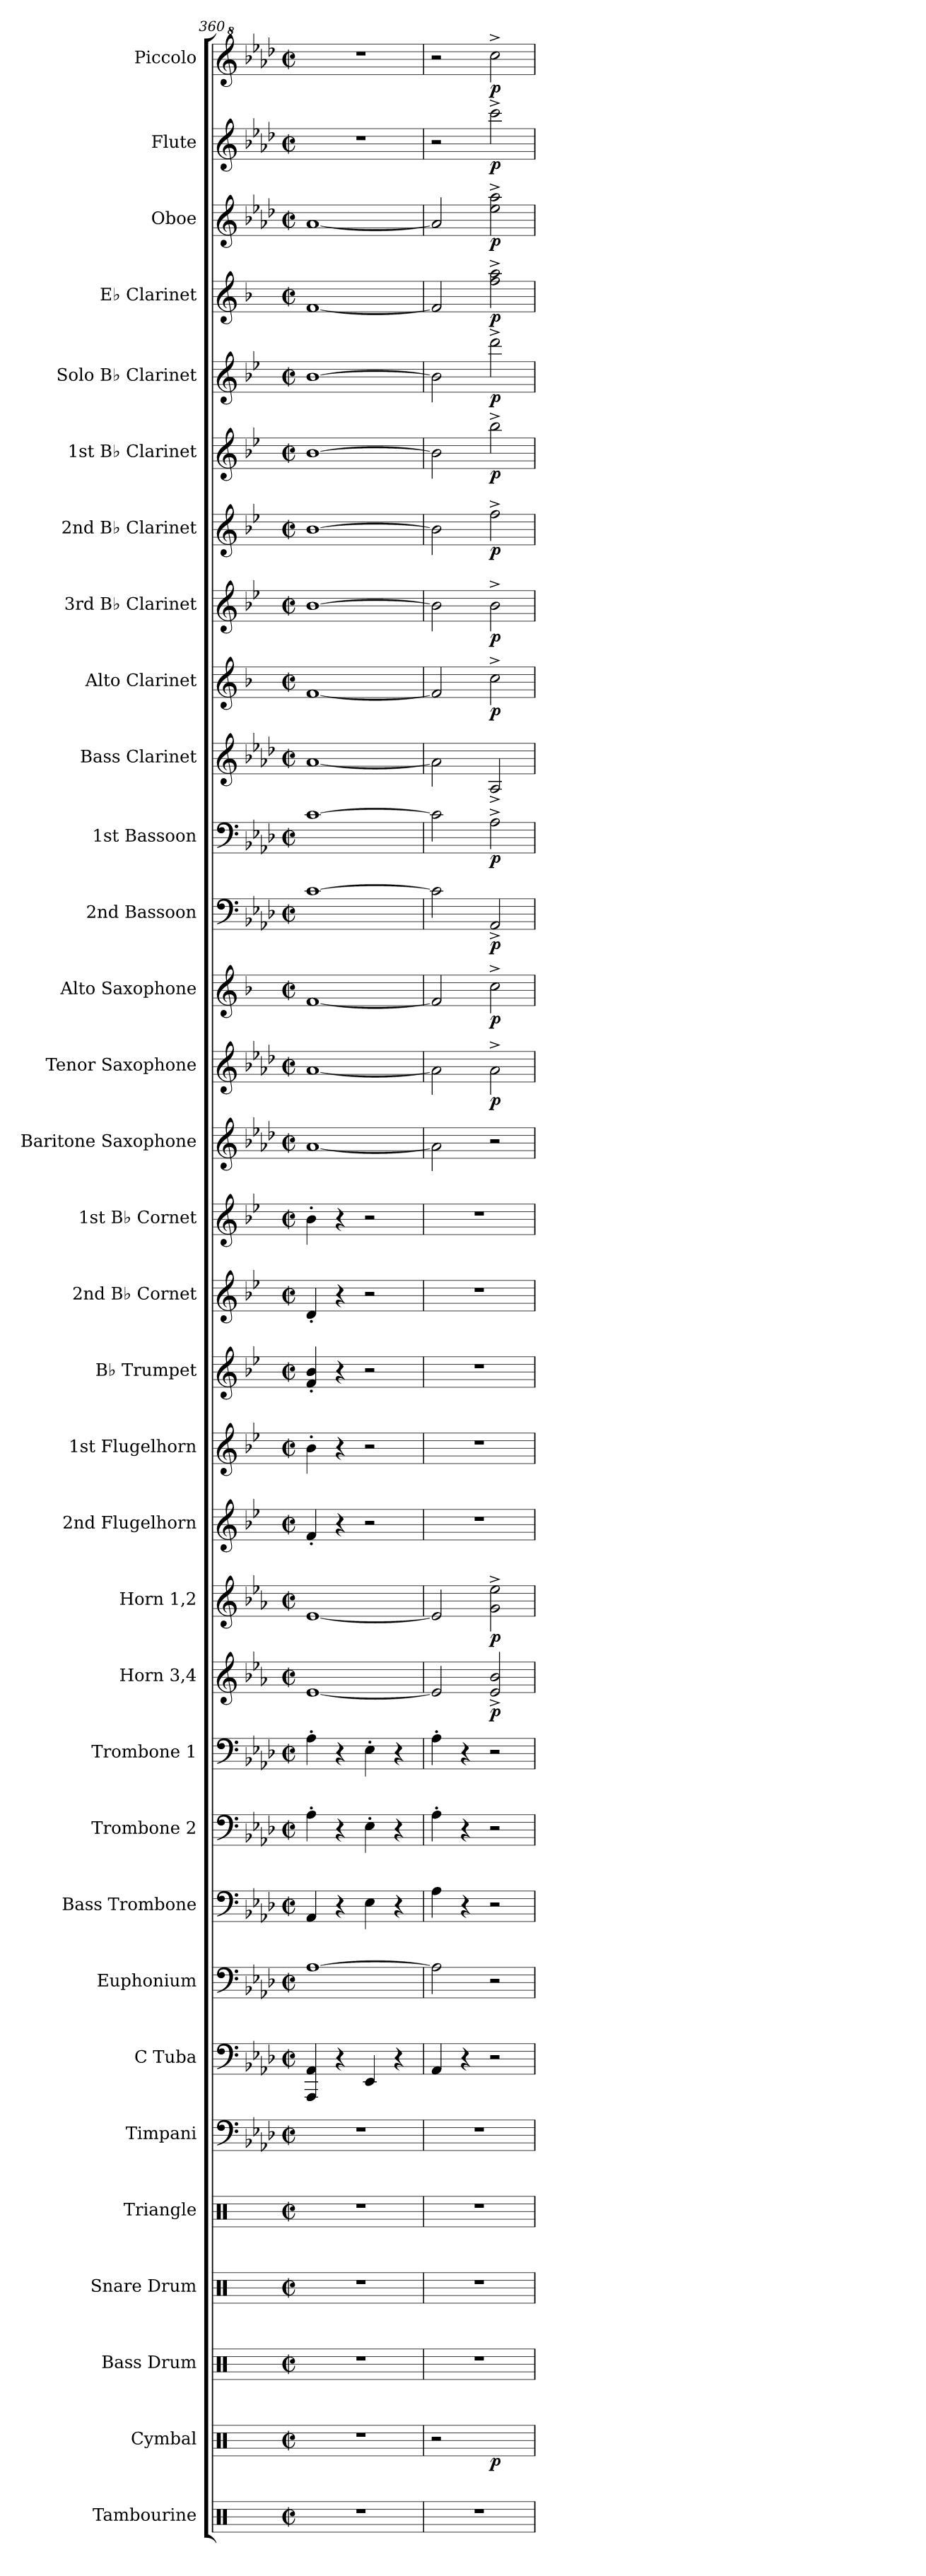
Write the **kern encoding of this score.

**kern	**kern	**dynam	**kern	**kern	**kern	**kern	**kern	**kern	**kern	**kern	**kern	**kern	**dynam	**kern	**dynam	**kern	**kern	**kern	**kern	**kern	**kern	**kern	**dynam	**kern	**dynam	**kern	**dynam	**kern	**dynam	**kern	**kern	**dynam	**kern	**dynam	**kern	**dynam	**kern	**dynam	**kern	**dynam	**kern	**dynam	**kern	**dynam	**kern	**dynam	**kern	**dynam
*part33	*part32	*part32	*part31	*part30	*part29	*part28	*part27	*part26	*part25	*part24	*part23	*part22	*part22	*part21	*part21	*part20	*part19	*part18	*part17	*part16	*part15	*part14	*part14	*part13	*part13	*part12	*part12	*part11	*part11	*part10	*part9	*part9	*part8	*part8	*part7	*part7	*part6	*part6	*part5	*part5	*part4	*part4	*part3	*part3	*part2	*part2	*part1	*part1
*staff33	*staff32	*staff32	*staff31	*staff30	*staff29	*staff28	*staff27	*staff26	*staff25	*staff24	*staff23	*staff22	*staff22	*staff21	*staff21	*staff20	*staff19	*staff18	*staff17	*staff16	*staff15	*staff14	*staff14	*staff13	*staff13	*staff12	*staff12	*staff11	*staff11	*staff10	*staff9	*staff9	*staff8	*staff8	*staff7	*staff7	*staff6	*staff6	*staff5	*staff5	*staff4	*staff4	*staff3	*staff3	*staff2	*staff2	*staff1	*staff1
*I"Tambourine	*I"Cymbal	*	*I"Bass Drum	*I"Snare Drum	*I"Triangle	*I"Timpani	*I"C Tuba	*I"Euphonium	*I"Bass Trombone	*I"Trombone 2	*I"Trombone 1	*I"Horn 3,4	*	*I"Horn 1,2	*	*I"2nd Flugelhorn	*I"1st Flugelhorn	*I"B♭ Trumpet	*I"2nd B♭ Cornet	*I"1st B♭ Cornet	*I"Baritone Saxophone	*I"Tenor Saxophone	*	*I"Alto Saxophone	*	*I"2nd Bassoon	*	*I"1st Bassoon	*	*I"Bass Clarinet	*I"Alto Clarinet	*	*I"3rd B♭ Clarinet	*	*I"2nd B♭ Clarinet	*	*I"1st B♭ Clarinet	*	*I"Solo B♭ Clarinet	*	*I"E♭ Clarinet	*	*I"Oboe	*	*I"Flute	*	*I"Piccolo	*
*I'Tamb.	*I'Cym.	*	*I'B. Dr.	*I'Sn. Dr.	*I'Trgl.	*I'Timp.	*I'C Tu.	*I'Eu.	*I'B. Trb.	*I'Trb. 2	*I'Trb. 1	*I'Hn. 3,4	*	*I'Hn. 1,2	*	*I'2nd Flghn.	*I'1st Flghn.	*I'B♭ Tpt.	*I'2nd B♭ Cnt.	*I'1st B♭ Cnt.	*I'Bar. Sax.	*I'T. Sax.	*	*I'A. Sax.	*	*I'2nd Bsn.	*	*I'1st Bsn.	*	*I'B. Cl.	*I'A. Cl.	*	*I'3rd B♭ Cl.	*	*I'2nd B♭ Cl.	*	*I'1st B♭ Cl.	*	*I'Solo B♭ Cl.	*	*I'E♭ Cl.	*	*I'Ob.	*	*I'Fl.	*	*I'Picc.	*
*clefX	*clefX	*	*clefX	*clefX	*clefX	*clefF4	*clefF4	*clefF4	*clefF4	*clefF4	*clefF4	*clefG2	*	*clefG2	*	*clefG2	*clefG2	*clefG2	*clefG2	*clefG2	*clefG2	*clefG2	*	*clefG2	*	*clefF4	*	*clefF4	*	*clefG2	*clefG2	*	*clefG2	*	*clefG2	*	*clefG2	*	*clefG2	*	*clefG2	*	*clefG2	*	*clefG2	*	*clefG^2	*
*	*	*	*	*	*	*	*	*	*	*	*	*ITrd4c7	*	*ITrd4c7	*	*ITrd1c2	*ITrd1c2	*ITrd1c2	*ITrd1c2	*ITrd1c2	*ITrd12c21	*ITrd8c14	*	*ITrd5c9	*	*	*	*	*	*ITrd8c14	*ITrd5c9	*	*ITrd1c2	*	*ITrd1c2	*	*ITrd1c2	*	*ITrd1c2	*	*ITrd-2c-3	*	*	*	*	*	*ITrd-7c-12	*
*k[]	*k[]	*	*k[]	*k[]	*k[]	*k[b-e-a-d-]	*k[b-e-a-d-]	*k[b-e-a-d-]	*k[b-e-a-d-]	*k[b-e-a-d-]	*k[b-e-a-d-]	*k[b-e-a-d-]	*	*k[b-e-a-d-]	*	*k[b-e-a-d-]	*k[b-e-a-d-]	*k[b-e-a-d-]	*k[b-e-a-d-]	*k[b-e-a-d-]	*k[b-e-a-d-]	*k[b-e-a-d-]	*	*k[b-e-a-d-]	*	*k[b-e-a-d-]	*	*k[b-e-a-d-]	*	*k[b-e-a-d-]	*k[b-e-a-d-]	*	*k[b-e-a-d-]	*	*k[b-e-a-d-]	*	*k[b-e-a-d-]	*	*k[b-e-a-d-]	*	*k[b-e-a-d-]	*	*k[b-e-a-d-]	*	*k[b-e-a-d-]	*	*k[b-e-a-d-]	*
*C:	*C:	*	*C:	*C:	*C:	*A-:	*A-:	*A-:	*A-:	*A-:	*A-:	*A-:	*	*A-:	*	*A-:	*A-:	*A-:	*A-:	*A-:	*A-:	*A-:	*	*A-:	*	*A-:	*	*A-:	*	*A-:	*A-:	*	*A-:	*	*A-:	*	*A-:	*	*A-:	*	*A-:	*	*A-:	*	*A-:	*	*A-:	*
*M2/2	*M2/2	*	*M2/2	*M2/2	*M2/2	*M2/2	*M2/2	*M2/2	*M2/2	*M2/2	*M2/2	*M2/2	*	*M2/2	*	*M2/2	*M2/2	*M2/2	*M2/2	*M2/2	*M2/2	*M2/2	*	*M2/2	*	*M2/2	*	*M2/2	*	*M2/2	*M2/2	*	*M2/2	*	*M2/2	*	*M2/2	*	*M2/2	*	*M2/2	*	*M2/2	*	*M2/2	*	*M2/2	*
*met(c|)	*met(c|)	*	*met(c|)	*met(c|)	*met(c|)	*met(c|)	*met(c|)	*met(c|)	*met(c|)	*met(c|)	*met(c|)	*met(c|)	*	*met(c|)	*	*met(c|)	*met(c|)	*met(c|)	*met(c|)	*met(c|)	*met(c|)	*met(c|)	*	*met(c|)	*	*met(c|)	*	*met(c|)	*	*met(c|)	*met(c|)	*	*met(c|)	*	*met(c|)	*	*met(c|)	*	*met(c|)	*	*met(c|)	*	*met(c|)	*	*met(c|)	*	*met(c|)	*
=360	=360	=360	=360	=360	=360	=360	=360	=360	=360	=360	=360	=360	=360	=360	=360	=360	=360	=360	=360	=360	=360	=360	=360	=360	=360	=360	=360	=360	=360	=360	=360	=360	=360	=360	=360	=360	=360	=360	=360	=360	=360	=360	=360	=360	=360	=360	=360	=360
1r	1r	.	1r	1r	1r	1r	4AAA-/ 4AA-/	[1A-	4AA-/	4A-'\	4A-'\	[1A-	.	[1A-	.	4e-'/	4a-'\	4e-/' 4a-/'	4c'/	4a-'\	[1A-	[1A-	.	[1A-	.	[1c	.	[1c	.	[1A-	[1A-	.	[1a-	.	[1a-	.	[1a-	.	[1a-	.	[1a-	.	[1a-	.	1r	.	1r	.
.	.	.	.	.	.	.	4r	.	4r	4r	4r	.	.	.	.	4r	4r	4r	4r	4r	.	.	.	.	.	.	.	.	.	.	.	.	.	.	.	.	.	.	.	.	.	.	.	.	.	.	.	.
.	.	.	.	.	.	.	4EE-/	.	4E-\	4E-'\	4E-'\	.	.	.	.	2r	2r	2r	2r	2r	.	.	.	.	.	.	.	.	.	.	.	.	.	.	.	.	.	.	.	.	.	.	.	.	.	.	.	.
.	.	.	.	.	.	.	4r	.	4r	4r	4r	.	.	.	.	.	.	.	.	.	.	.	.	.	.	.	.	.	.	.	.	.	.	.	.	.	.	.	.	.	.	.	.	.	.	.	.	.
=361	=361	=361	=361	=361	=361	=361	=361	=361	=361	=361	=361	=361	=361	=361	=361	=361	=361	=361	=361	=361	=361	=361	=361	=361	=361	=361	=361	=361	=361	=361	=361	=361	=361	=361	=361	=361	=361	=361	=361	=361	=361	=361	=361	=361	=361	=361	=361	=361
1r	2r	.	1r	1r	1r	1r	4AA-/	2A-\]	4A-\	4A-'\	4A-'\	2A-/]	.	2A-/]	.	1r	1r	1r	1r	1r	2A-\]	2A-\]	.	2A-/]	.	2c\]	.	2c\]	.	2A-\]	2A-/]	.	2a-\]	.	2a-\]	.	2a-\]	.	2a-\]	.	2a-/]	.	2a-/]	.	2r	.	2r	.
.	.	.	.	.	.	.	4r	.	4r	4r	4r	.	.	.	.	.	.	.	.	.	.	.	.	.	.	.	.	.	.	.	.	.	.	.	.	.	.	.	.	.	.	.	.	.	.	.	.	.
!	!	!LO:DY:b	!	!	!	!	!	!	!	!	!	!	!LO:DY:b	!	!LO:DY:b	!	!	!	!	!	!	!	!LO:DY:b	!	!LO:DY:b	!	!LO:DY:b	!	!LO:DY:b	!	!	!LO:DY:b	!	!LO:DY:b	!	!LO:DY:b	!	!LO:DY:b	!	!LO:DY:b	!	!LO:DY:b	!	!LO:DY:b	!	!LO:DY:b	!	!LO:DY:b
.	2R\	p	.	.	.	.	2r	2r	2r	2r	2r	2A-/^ 2e-/^	p	2c\^ 2a-\^	p	.	.	.	.	.	2r	2A-^\	p	2e-^\	p	2AA-^/	p	2A-^\	p	2AA-^/	2e-^\	p	2a-^\	p	2ee-^\	p	2aa-^\	p	2ccc^\	p	2aa-\^ 2ccc\^	p	2ee-\^ 2aa-\^	p	2ccc^\	p	2cccc^\	p
=	=	=	=	=	=	=	=	=	=	=	=	=	=	=	=	=	=	=	=	=	=	=	=	=	=	=	=	=	=	=	=	=	=	=	=	=	=	=	=	=	=	=	=	=	=	=	=	=
*-	*-	*-	*-	*-	*-	*-	*-	*-	*-	*-	*-	*-	*-	*-	*-	*-	*-	*-	*-	*-	*-	*-	*-	*-	*-	*-	*-	*-	*-	*-	*-	*-	*-	*-	*-	*-	*-	*-	*-	*-	*-	*-	*-	*-	*-	*-	*-	*-
